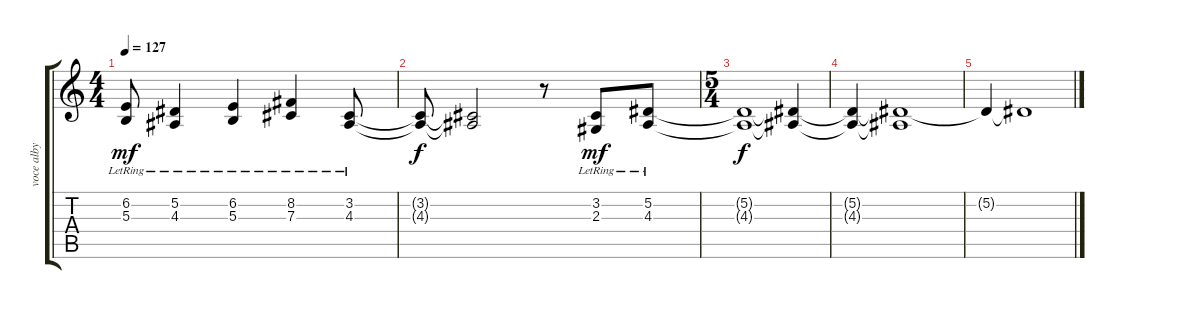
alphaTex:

\track ("voce alby" "voce alby") {instrument flute}
\staff {score tabs}
\tuning (Eb4 Bb3 Gb3 Db3 Ab2 Eb2) {hide}
\ts (4 4)
\tempo 127
\clef g2
\ks c
(6.2 5.3{lr}).8{dy mf balance 8} (5.2 4.3{lr}).4 (6.2 5.3{lr}).4 (8.2 7.3{lr}).4 (3.2 4.3{lr}).8 |
(3.2{t} 4.3{t}).8{dy f} (3.2{t} 4.3{t}).2 r.8 (3.2{lr} 2.3{lr}).8{dy mf} (5.2{lr} 4.3{lr}).8 |
\ts (5 4)
(5.2{t} 4.3{t}).1{dy f} (5.2{t} 4.3{t}).4 |
(5.2{t} 4.3{t}).4 (5.2{t} 4.3{t}).1 |
5.2{t}.4 5.2{t}.1
